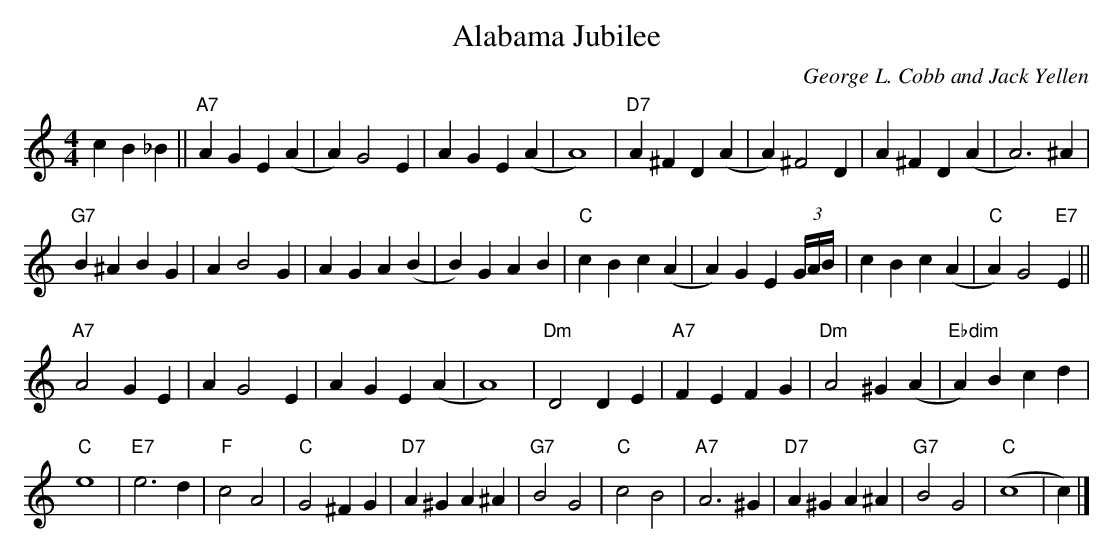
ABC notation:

X:1
T:Alabama Jubilee
C:George L. Cobb and Jack Yellen
M:4/4
L:1/4
K:C
cB_B||"A7"AGE(A|A)G2E |AGE(A|A4)|"D7"A^FD(A |A)^F2D|A^FD(A|A3)^A|
"G7"B^ABG|AB2G|AGA(B|B)GAB|"C"cBc(A|A)GE(3G//A//B//|cBc(A|"C"A)G2"E7"E||
"A7"A2GE|AG2E|AGE(A|A4)|"Dm"D2DE|\
"A7"FEFG|"Dm"A2^G(A|"Ebdim"A)Bcd|
"C"e4|"E7"e3d|"F"c2A2|"C"G2^FG|"D7"A^GA^A|"G7"B2G2|\
"C"c2B2|"A7"A3^G|"D7"A^GA^A|"G7"B2G2|"C"(c4|c)|]
